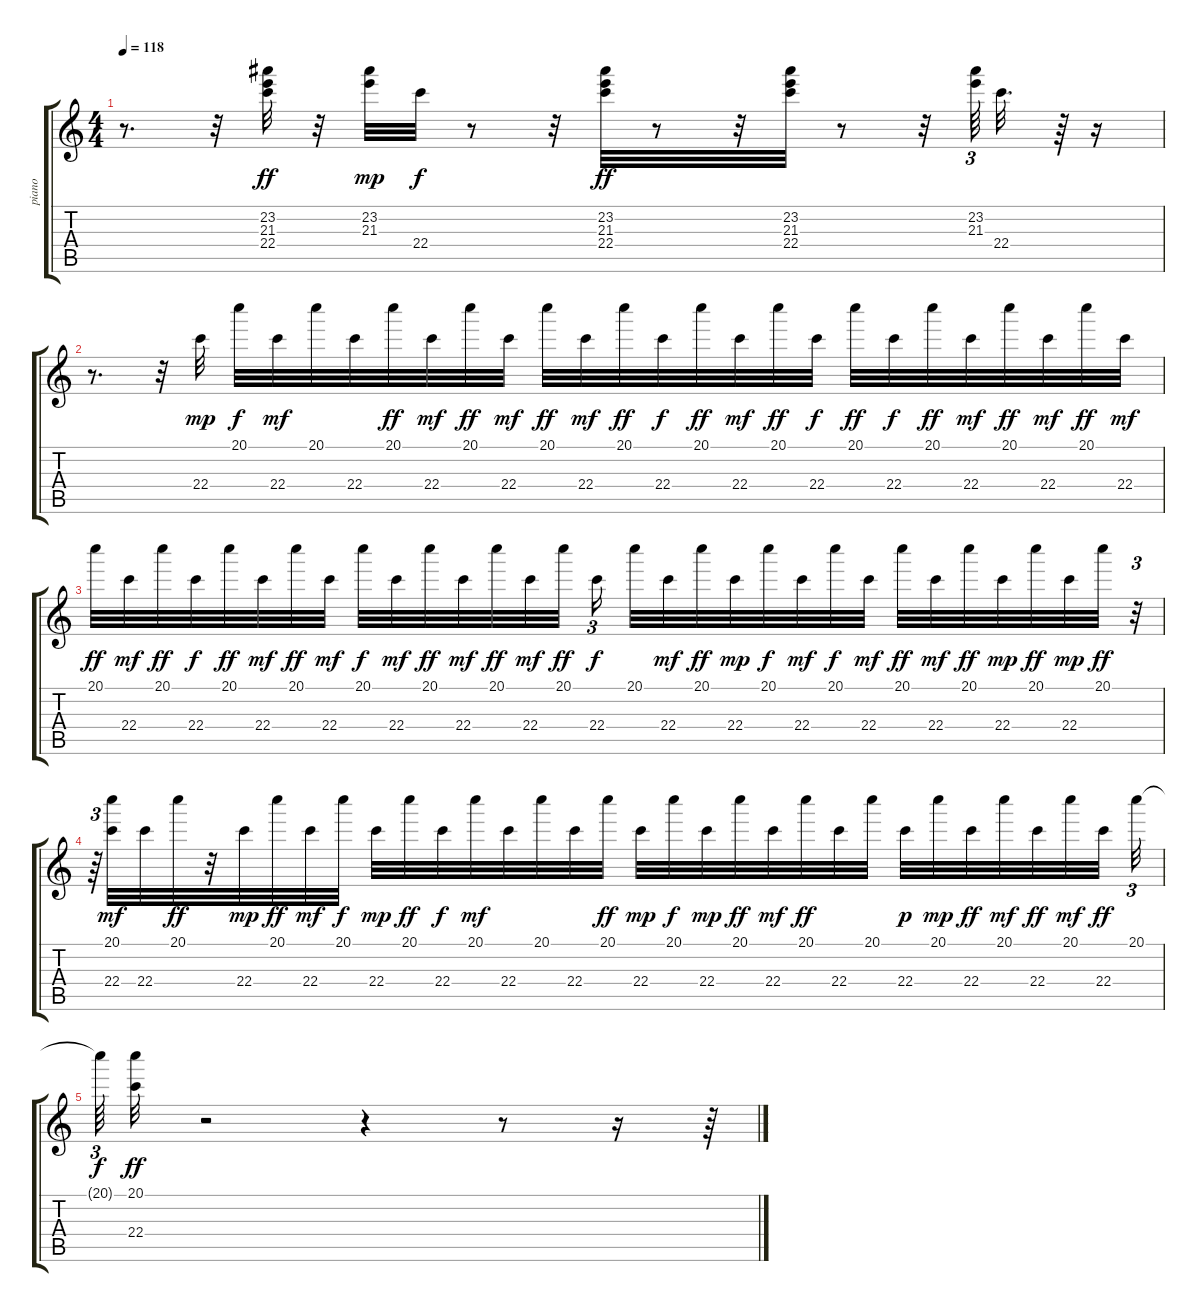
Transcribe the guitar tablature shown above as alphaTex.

\track ("piano   " "piano   ") {instrument acousticguitarsteel}
\staff {score tabs}
\tuning (E4 B3 G3 D3 A2 E2) {hide}
\ts (4 4)
\tempo 118
\clef g2
\ks c
r.8{d dy ff} r.32 (23.2 21.3 22.4).32 r.32 (23.2 21.3).32{dy mp} 22.4.32{dy f} r.8 r.32 (23.2 21.3 22.4).32{dy ff} r.8 r.32 (23.2 21.3 22.4).32 r.8 r.32 (23.2 21.3).64{tu (3 2)} 22.4.32{d} r.64 r.16 |
r.8{d} r.32 22.4.32{dy mp} 20.1.32{dy f} 22.4.32{dy mf} 20.1.32 22.4.32 20.1.32{dy ff} 22.4.32{dy mf} 20.1.32{dy ff} 22.4.32{dy mf} 20.1.32{dy ff} 22.4.32{dy mf} 20.1.32{dy ff} 22.4.32{dy f} 20.1.32{dy ff} 22.4.32{dy mf} 20.1.32{dy ff} 22.4.32{dy f} 20.1.32{dy ff} 22.4.32{dy f} 20.1.32{dy ff} 22.4.32{dy mf} 20.1.32{dy ff} 22.4.32{dy mf} 20.1.32{dy ff} 22.4.32{dy mf} |
20.1.32{dy ff} 22.4.32{dy mf} 20.1.32{dy ff} 22.4.32{dy f} 20.1.32{dy ff} 22.4.32{dy mf} 20.1.32{dy ff} 22.4.32{dy mf} 20.1.32{dy f} 22.4.32{dy mf} 20.1.32{dy ff} 22.4.32{dy mf} 20.1.32{dy ff} 22.4.32{dy mf} 20.1.32{dy ff} 22.4.16{tu (3 2) dy f} 20.1.32 22.4.32{dy mf} 20.1.32{dy ff} 22.4.32{dy mp} 20.1.32{dy f} 22.4.32{dy mf} 20.1.32{dy f} 22.4.32{dy mf} 20.1.32{dy ff} 22.4.32{dy mf} 20.1.32{dy ff} 22.4.32{dy mp} 20.1.32{dy ff} 22.4.32{dy mp} 20.1.32{dy ff} r.32{tu (3 2)} |
r.64{tu (3 2)} (20.1 22.4).32{dy mf} 22.4.32 20.1.32{dy ff} r.32 22.4.32{dy mp} 20.1.32{dy ff} 22.4.32{dy mf} 20.1.32{dy f} 22.4.32{dy mp} 20.1.32{dy ff} 22.4.32{dy f} 20.1.32{dy mf} 22.4.32 20.1.32 22.4.32 20.1.32{dy ff} 22.4.32{dy mp} 20.1.32{dy f} 22.4.32{dy mp} 20.1.32{dy ff} 22.4.32{dy mf} 20.1.32{dy ff} 22.4.32 20.1.32 22.4.32{dy p} 20.1.32{dy mp} 22.4.32{dy ff} 20.1.32{dy mf} 22.4.32{dy ff} 20.1.32{dy mf} 22.4.32{dy ff} 20.1.32{tu (3 2)} |
20.1{t}.64{tu (3 2) dy f} (20.1 22.4).32{dy ff} r.2 r.4 r.8 r.16 r.64
